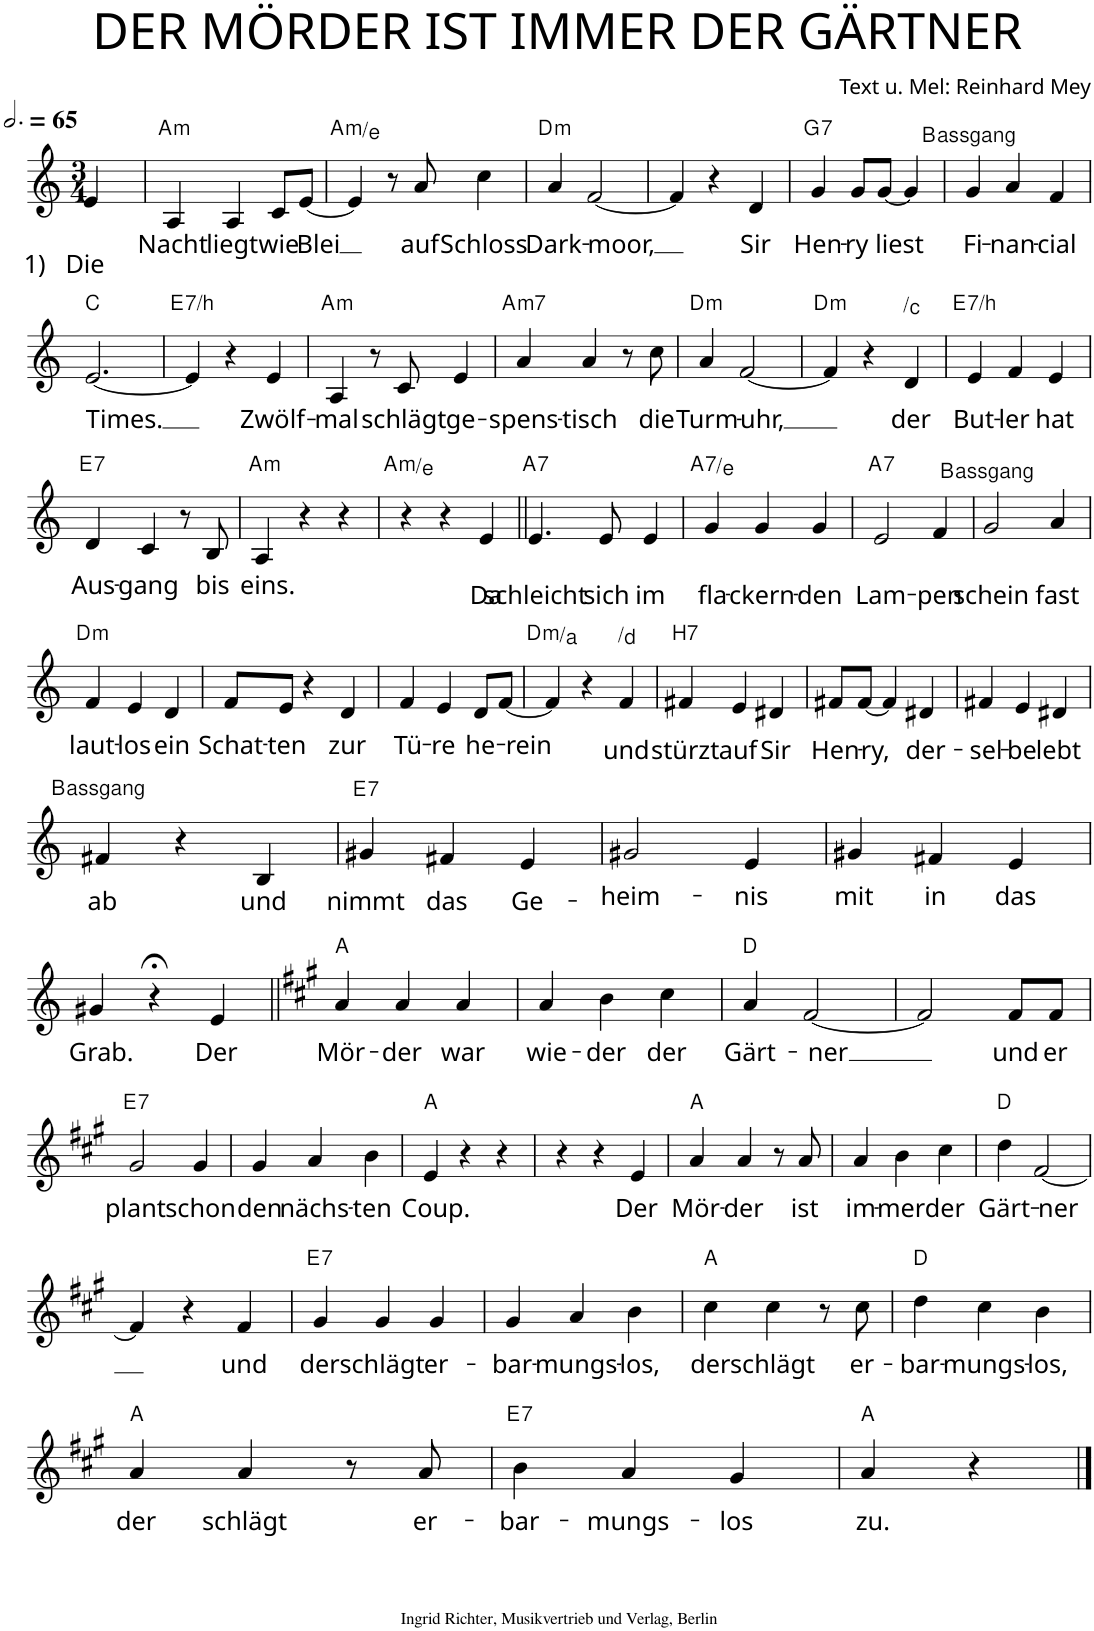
**kern	**text	**harte
*part1	*part1	*part1
*staff1	*staff1	*
*I"Piano	*	*
*I'Pno.	*	*
*clefG2	*	*
*k[]	*	*
*M3/4	*	*
*MM195	*	*
=1	=1	=1
!	!LO:LY:b	!
4e/	1) Die	.
=2	=2	=2
!	!LO:LY:b	!LO:H:kt=m
4A/	Nacht	A:min
!	!LO:LY:b	!
4A/	liegt	.
!	!LO:LY:b	!
8c/L	wie	.
!	!LO:LY:b	!
[8e/J	Blei	.
=3	=3	=3
!	!	!LO:H:kt=m
4e/]	.	A:min/5
8r	.	.
!	!LO:LY:b	!
8a/	auf	.
!	!LO:LY:b	!
4cc\	Schloss	.
=4	=4	=4
!	!LO:LY:b	!LO:H:kt=m
4a/	Dark-	D:min
!	!LO:LY:b	!
[2f/	-moor,	.
=5	=5	=5
4f/]	.	.
4r	.	.
!	!LO:LY:b	!
4d/	Sir	.
=6	=6	=6
!	!LO:LY:b	!LO:H:kt=7
4g/	Hen-	G:7
!	!LO:LY:b	!
8g/L	-ry	.
!	!LO:LY:b	!
[8g/J	liest	.
4g/]	.	.
=7	=7	=7
!	!LO:LY:b	!LO:H:kt=assgang
4g/	Fi-	.
!	!LO:LY:b	!
4a/	-nan-	.
!	!LO:LY:b	!
4f/	-cial	.
!!LO:LB:g=z
=8	=8	=8
!	!LO:LY:b	!
[2.e/	Times.	C:maj
=9	=9	=9
!	!	!LO:H:kt=7/
4e/]	.	E:maj
4r	.	.
!	!LO:LY:b	!
4e/	Zwölf-	.
=10	=10	=10
!	!LO:LY:b	!LO:H:kt=m
4A/	-mal	A:min
8r	.	.
!	!LO:LY:b	!
8c/	schlägt	.
!	!LO:LY:b	!
4e/	ge-	.
=11	=11	=11
!	!LO:LY:b	!LO:H:kt=m7
4a/	-spens-	A:min7
!	!LO:LY:b	!
4a/	-tisch	.
8r	.	.
!	!LO:LY:b	!
8cc\	die	.
=12	=12	=12
!	!LO:LY:b	!LO:H:kt=m
4a/	Turm-	D:min
!	!LO:LY:b	!
[2f/	-uhr,	.
=13	=13	=13
!	!	!LO:H:kt=m
4f/]	.	D:min
4r	.	.
!	!LO:LY:b	!LO:H:kt=N.C.
4d/	der	N
=14	=14	=14
!	!LO:LY:b	!LO:H:kt=7/
4e/	But-	E:maj
!	!LO:LY:b	!
4f/	-ler	.
!	!LO:LY:b	!
4e/	hat	.
!!LO:LB:g=z
=15	=15	=15
!	!LO:LY:b	!LO:H:kt=7
4d/	Aus-	E:7
!	!LO:LY:b	!
4c/	-gang	.
8r	.	.
!	!LO:LY:b	!
8B/	bis	.
=16	=16	=16
!	!LO:LY:b	!LO:H:kt=m
4A/	eins.	A:min
4r	.	.
4r	.	.
=17	=17	=17
!	!	!LO:H:kt=m
4r	.	A:min/5
4r	.	.
!	!LO:LY:b	!
4e/	Da	.
=18||	=18||	=18||
!	!LO:LY:b	!LO:H:kt=7
4.e/	schleicht	A:7
!	!LO:LY:b	!
8e/	sich	.
!	!LO:LY:b	!
4e/	im	.
=19	=19	=19
!	!LO:LY:b	!LO:H:kt=7
4g/	fla-	A:7/5
!	!LO:LY:b	!
4g/	-ckern-	.
!	!LO:LY:b	!
4g/	-den	.
=20	=20	=20
!	!LO:LY:b	!LO:H:kt=7
2e/	Lam-	A:7
!	!LO:LY:b	!
4f/	-pen-	.
=21	=21	=21
!	!LO:LY:b	!LO:H:kt=assgang
2g/	-schein	.
!	!LO:LY:b	!
4a/	fast	.
!!LO:LB:g=z
=22	=22	=22
!	!LO:LY:b	!LO:H:kt=m
4f/	laut-	D:min
!	!LO:LY:b	!
4e/	-los	.
!	!LO:LY:b	!
4d/	ein	.
=23	=23	=23
!	!LO:LY:b	!
8f/L	Schat-	.
!	!LO:LY:b	!
8e/J	-ten	.
4r	.	.
!	!LO:LY:b	!
4d/	zur	.
=24	=24	=24
!	!LO:LY:b	!
4f/	Tü-	.
!	!LO:LY:b	!
4e/	-re	.
!	!LO:LY:b	!
8d/L	he-	.
!	!LO:LY:b	!
[8f/J	-rein	.
=25	=25	=25
!	!	!LO:H:kt=m
4f/]	.	D:min/5
4r	.	.
!	!LO:LY:b	!LO:H:kt=N.C.
4f/	und	N
=26	=26	=26
!	!LO:LY:b	!LO:H:kt=H7
4f#X/	stürzt	N
!	!LO:LY:b	!
4e/	auf	.
!	!LO:LY:b	!
4d#X/	Sir	.
=27	=27	=27
!	!LO:LY:b	!
8f#X/L	Hen-	.
!	!LO:LY:b	!
[8f#/J	-ry,	.
4f#/]	.	.
!	!LO:LY:b	!
4d#X/	der-	.
=28	=28	=28
!	!LO:LY:b	!
4f#X/	-sel-	.
!	!LO:LY:b	!
4e/	-be	.
!	!LO:LY:b	!
4d#X/	lebt	.
!!LO:LB:g=z
=29	=29	=29
!	!LO:LY:b	!LO:H:kt=assgang
4f#X/	ab	.
4r	.	.
!	!LO:LY:b	!
4B/	und	.
=30	=30	=30
!	!LO:LY:b	!LO:H:kt=7
4g#X/	nimmt	E:7
!	!LO:LY:b	!
4f#X/	das	.
!	!LO:LY:b	!
4e/	Ge-	.
=31	=31	=31
!	!LO:LY:b	!
2g#X/	-heim-	.
!	!LO:LY:b	!
4e/	-nis	.
=32	=32	=32
!	!LO:LY:b	!
4g#X/	mit	.
!	!LO:LY:b	!
4f#X/	in	.
!	!LO:LY:b	!
4e/	das	.
!!LO:LB:g=z
=33	=33	=33
!	!LO:LY:b	!
4g#X/	Grab.	.
4r;<	.	.
!	!LO:LY:b	!
4e/	Der	.
=34||	=34||	=34||
*k[f#c#g#]	*	*
!	!LO:LY:b	!
4a/	Mör-	A:maj
!	!LO:LY:b	!
4a/	-der	.
!	!LO:LY:b	!
4a/	war	.
=35	=35	=35
!	!LO:LY:b	!
4a/	wie-	.
!	!LO:LY:b	!
4b\	-der	.
!	!LO:LY:b	!
4cc#\	der	.
=36	=36	=36
!	!LO:LY:b	!
4a/	Gärt-	D:maj
!	!LO:LY:b	!
[2f#/	-ner	.
=37	=37	=37
2f#/]	.	.
!	!LO:LY:b	!
8f#/L	und	.
!	!LO:LY:b	!
8f#/J	er	.
!!LO:LB:g=z
=38	=38	=38
!	!LO:LY:b	!LO:H:kt=7
2g#/	plant	E:7
!	!LO:LY:b	!
4g#/	schon	.
=39	=39	=39
!	!LO:LY:b	!
4g#/	den	.
!	!LO:LY:b	!
4a/	nächs-	.
!	!LO:LY:b	!
4b\	-ten	.
=40	=40	=40
!	!LO:LY:b	!
4e/	Coup.	A:maj
4r	.	.
4r	.	.
=41	=41	=41
4r	.	.
4r	.	.
!	!LO:LY:b	!
4e/	Der	.
=42	=42	=42
!	!LO:LY:b	!
4a/	Mör-	A:maj
!	!LO:LY:b	!
4a/	-der	.
8r	.	.
!	!LO:LY:b	!
8a/	ist	.
=43	=43	=43
!	!LO:LY:b	!
4a/	im-	.
!	!LO:LY:b	!
4b\	-mer	.
!	!LO:LY:b	!
4cc#\	der	.
=44	=44	=44
!	!LO:LY:b	!
4dd\	Gärt-	D:maj
!	!LO:LY:b	!
[2f#/	-ner	.
!!LO:LB:g=z
=45	=45	=45
4f#/]	.	.
4r	.	.
!	!LO:LY:b	!
4f#/	und	.
=46	=46	=46
!	!LO:LY:b	!LO:H:kt=7
4g#/	der	E:7
!	!LO:LY:b	!
4g#/	schlägt	.
!	!LO:LY:b	!
4g#/	er-	.
=47	=47	=47
!	!LO:LY:b	!
4g#/	-bar-	.
!	!LO:LY:b	!
4a/	-mungs-	.
!	!LO:LY:b	!
4b\	-los,	.
=48	=48	=48
!	!LO:LY:b	!
4cc#\	der	A:maj
!	!LO:LY:b	!
4cc#\	schlägt	.
8r	.	.
!	!LO:LY:b	!
8cc#\	er-	.
=49	=49	=49
!	!LO:LY:b	!
4dd\	-bar-	D:maj
!	!LO:LY:b	!
4cc#\	-mungs-	.
!	!LO:LY:b	!
4b\	-los,	.
!!LO:LB:g=z
=50	=50	=50
!	!LO:LY:b	!
4a/	der	A:maj
!	!LO:LY:b	!
4a/	schlägt	.
8r	.	.
!	!LO:LY:b	!
8a/	er-	.
=51	=51	=51
!	!LO:LY:b	!LO:H:kt=7
4b\	-bar-	E:7
!	!LO:LY:b	!
4a/	-mungs-	.
!	!LO:LY:b	!
4g#/	-los	.
=52	=52	=52
!	!LO:LY:b	!
4a/	zu.	A:maj
4r	.	.
==	==	==
*-	*-	*-
